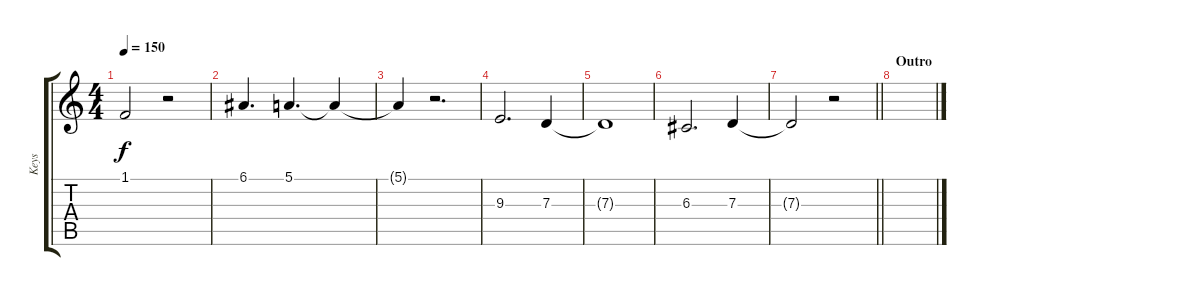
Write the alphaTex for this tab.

\track ("Keys" "Keys") {instrument pad1newage}
\staff {score tabs}
\tuning (E4 B3 G3 D3 A2 E2) {hide}
\ts (4 4)
\tempo 150
\clef g2
\ks c
1.1{t}.2{dy f} r.2 |
6.1.4{d} 5.1.4{d} 5.1{t}.4 |
5.1{t}.4 r.2{d} |
9.3.2{d} 7.3.4 |
7.3{t}.1 |
6.3.2{d} 7.3.4 |
\barLineRight lightlight
7.3{t}.2 r.2 |
\section ("" "Outro")
